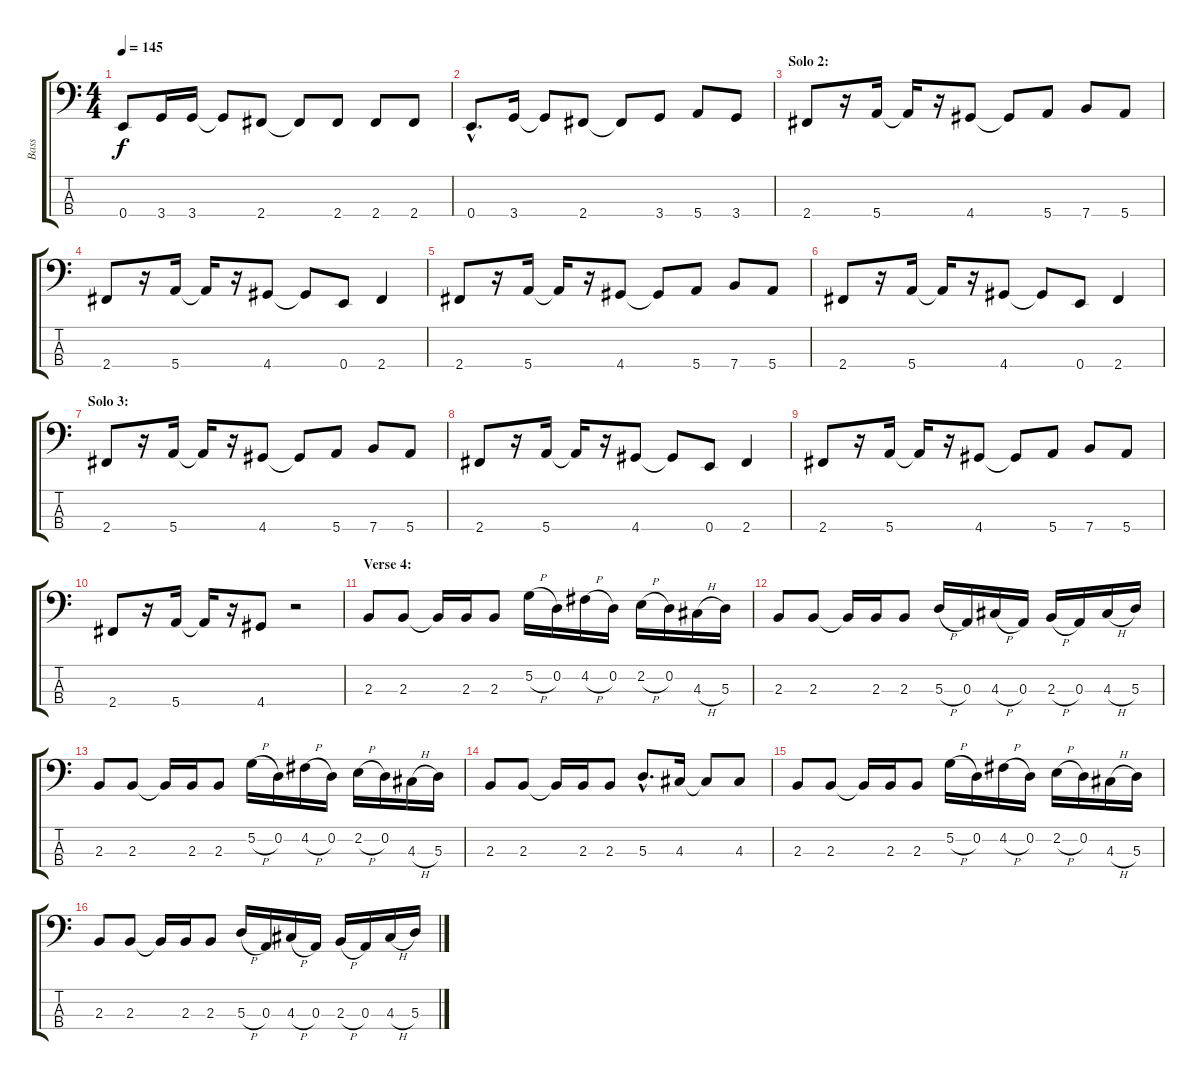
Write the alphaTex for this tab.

\track ("Bass" "Bass") {instrument electricbasspick}
\staff {score tabs}
\tuning (G2 D2 A1 E1) {hide}
\ts (4 4)
\tempo 145
\clef f4
\ks c
0.4.8{dy f} 3.4.16 3.4.16 3.4{t}.8 2.4.8 2.4{t}.8 2.4.8 2.4.8 2.4.8 |
0.4{hac}.8{d} 3.4.16 3.4{t}.8 2.4.8 2.4{t}.8 3.4.8 5.4.8 3.4.8 |
\section ("" "Solo 2:")
2.4.8 r.16 5.4.16 5.4{t}.16 r.16 4.4.8 4.4{t}.8 5.4.8 7.4.8 5.4.8 |
2.4.8 r.16 5.4.16 5.4{t}.16 r.16 4.4.8 4.4{t}.8 0.4.8 2.4.4 |
2.4.8 r.16 5.4.16 5.4{t}.16 r.16 4.4.8 4.4{t}.8 5.4.8 7.4.8 5.4.8 |
2.4.8 r.16 5.4.16 5.4{t}.16 r.16 4.4.8 4.4{t}.8 0.4.8 2.4.4 |
\section ("" "Solo 3:")
2.4.8 r.16 5.4.16 5.4{t}.16 r.16 4.4.8 4.4{t}.8 5.4.8 7.4.8 5.4.8 |
2.4.8 r.16 5.4.16 5.4{t}.16 r.16 4.4.8 4.4{t}.8 0.4.8 2.4.4 |
2.4.8 r.16 5.4.16 5.4{t}.16 r.16 4.4.8 4.4{t}.8 5.4.8 7.4.8 5.4.8 |
2.4.8 r.16 5.4.16 5.4{t}.16 r.16 4.4.8 r.2 |
\section ("" "Verse 4:")
2.3.8 2.3.8 2.3{t}.16 2.3.16 2.3.8 5.2{h}.16 0.2.16 4.2{h}.16 0.2.16 2.2{h}.16 0.2.16 4.3{h}.16 5.3.16 |
2.3.8 2.3.8 2.3{t}.16 2.3.16 2.3.8 5.3{h}.16 0.3.16 4.3{h}.16 0.3.16 2.3{h}.16 0.3.16 4.3{h}.16 5.3.16 |
2.3.8 2.3.8 2.3{t}.16 2.3.16 2.3.8 5.2{h}.16 0.2.16 4.2{h}.16 0.2.16 2.2{h}.16 0.2.16 4.3{h}.16 5.3.16 |
2.3.8 2.3.8 2.3{t}.16 2.3.16 2.3.8 5.3{hac}.8{d} 4.3.16 4.3{t}.8 4.3.8 |
2.3.8 2.3.8 2.3{t}.16 2.3.16 2.3.8 5.2{h}.16 0.2.16 4.2{h}.16 0.2.16 2.2{h}.16 0.2.16 4.3{h}.16 5.3.16 |
2.3.8 2.3.8 2.3{t}.16 2.3.16 2.3.8 5.3{h}.16 0.3.16 4.3{h}.16 0.3.16 2.3{h}.16 0.3.16 4.3{h}.16 5.3.16
